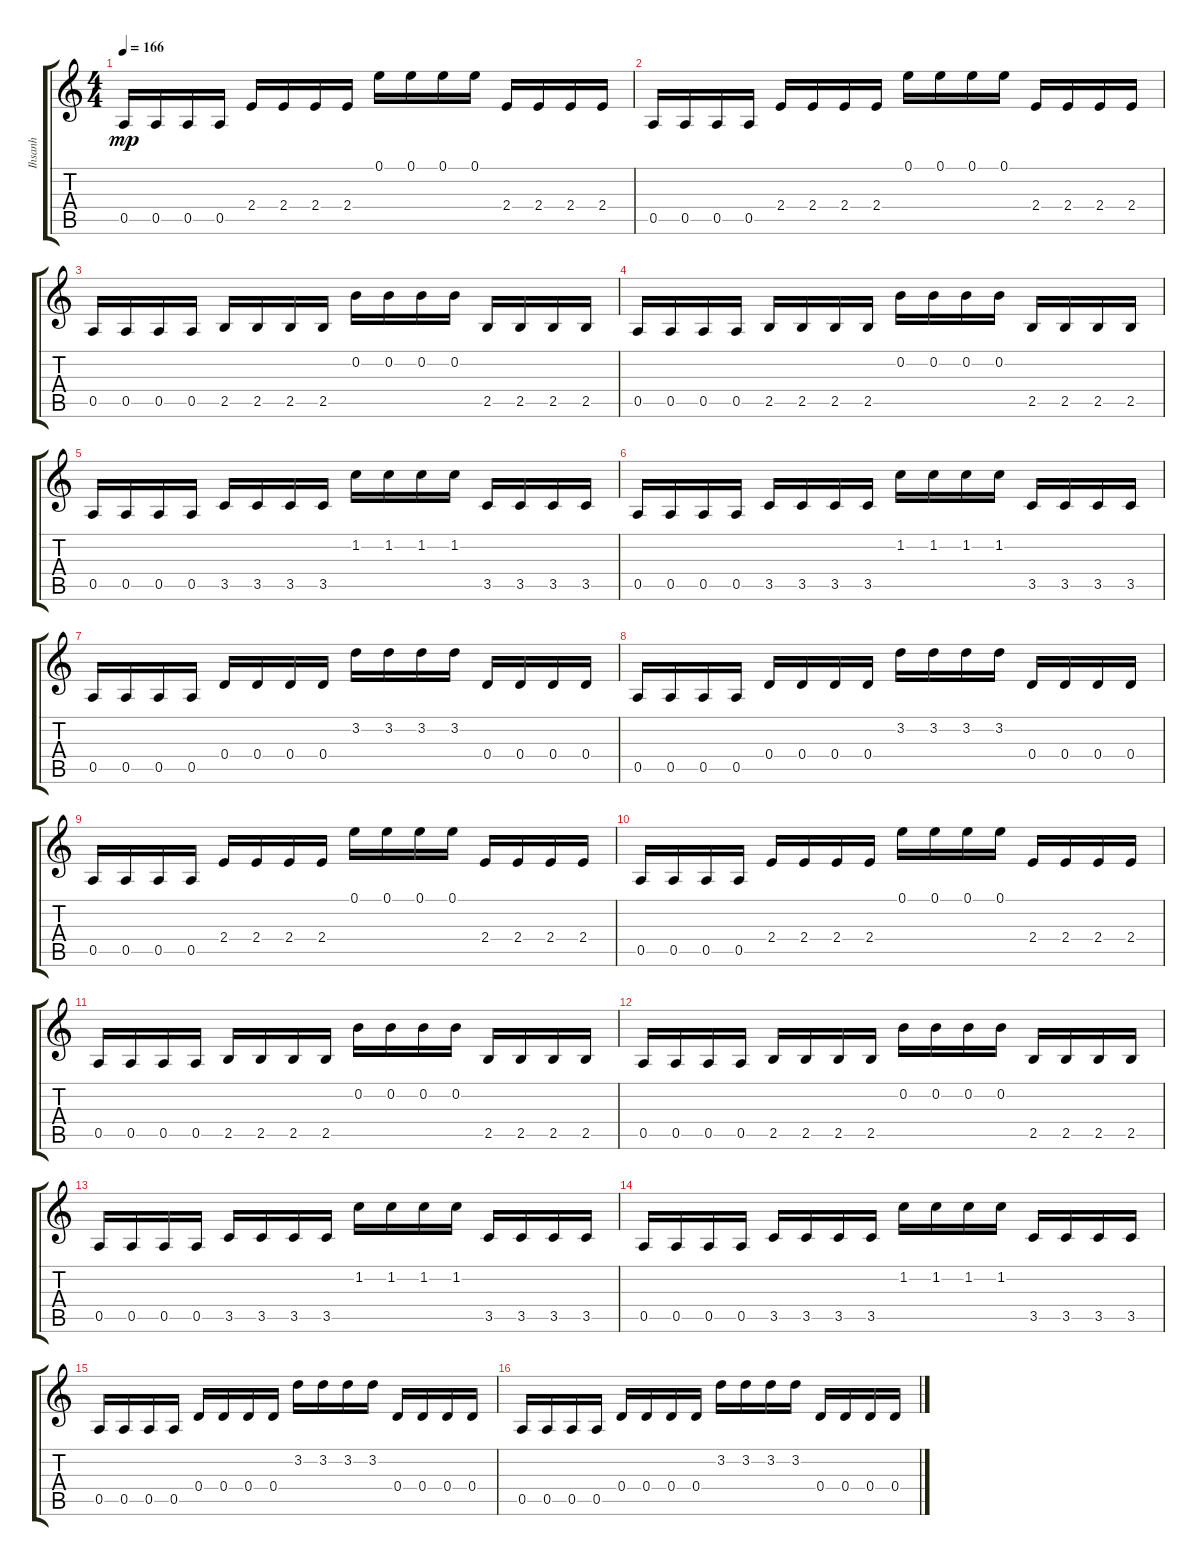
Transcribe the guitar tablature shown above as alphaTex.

\track ("Ihsanh" "Ihsanh") {instrument distortionguitar}
\staff {score tabs}
\tuning (E4 B3 G3 D3 A2 E2) {hide}
\ts (4 4)
\tempo 166
\clef g2
\ks c
0.5.16{dy mp instrument distortionguitar} 0.5.16 0.5.16 0.5.16 2.4.16 2.4.16 2.4.16 2.4.16 0.1.16 0.1.16 0.1.16 0.1.16 2.4.16 2.4.16 2.4.16 2.4.16 |
0.5.16 0.5.16 0.5.16 0.5.16 2.4.16 2.4.16 2.4.16 2.4.16 0.1.16 0.1.16 0.1.16 0.1.16 2.4.16 2.4.16 2.4.16 2.4.16 |
0.5.16 0.5.16 0.5.16 0.5.16 2.5.16 2.5.16 2.5.16 2.5.16 0.2.16 0.2.16 0.2.16 0.2.16 2.5.16 2.5.16 2.5.16 2.5.16 |
0.5.16 0.5.16 0.5.16 0.5.16 2.5.16 2.5.16 2.5.16 2.5.16 0.2.16 0.2.16 0.2.16 0.2.16 2.5.16 2.5.16 2.5.16 2.5.16 |
0.5.16 0.5.16 0.5.16 0.5.16 3.5.16 3.5.16 3.5.16 3.5.16 1.2.16 1.2.16 1.2.16 1.2.16 3.5.16 3.5.16 3.5.16 3.5.16 |
0.5.16 0.5.16 0.5.16 0.5.16 3.5.16 3.5.16 3.5.16 3.5.16 1.2.16 1.2.16 1.2.16 1.2.16 3.5.16 3.5.16 3.5.16 3.5.16 |
0.5.16 0.5.16 0.5.16 0.5.16 0.4.16 0.4.16 0.4.16 0.4.16 3.2.16 3.2.16 3.2.16 3.2.16 0.4.16 0.4.16 0.4.16 0.4.16 |
0.5.16 0.5.16 0.5.16 0.5.16 0.4.16 0.4.16 0.4.16 0.4.16 3.2.16 3.2.16 3.2.16 3.2.16 0.4.16 0.4.16 0.4.16 0.4.16 |
0.5.16 0.5.16 0.5.16 0.5.16 2.4.16 2.4.16 2.4.16 2.4.16 0.1.16 0.1.16 0.1.16 0.1.16 2.4.16 2.4.16 2.4.16 2.4.16 |
0.5.16 0.5.16 0.5.16 0.5.16 2.4.16 2.4.16 2.4.16 2.4.16 0.1.16 0.1.16 0.1.16 0.1.16 2.4.16 2.4.16 2.4.16 2.4.16 |
0.5.16 0.5.16 0.5.16 0.5.16 2.5.16 2.5.16 2.5.16 2.5.16 0.2.16 0.2.16 0.2.16 0.2.16 2.5.16 2.5.16 2.5.16 2.5.16 |
0.5.16 0.5.16 0.5.16 0.5.16 2.5.16 2.5.16 2.5.16 2.5.16 0.2.16 0.2.16 0.2.16 0.2.16 2.5.16 2.5.16 2.5.16 2.5.16 |
0.5.16 0.5.16 0.5.16 0.5.16 3.5.16 3.5.16 3.5.16 3.5.16 1.2.16 1.2.16 1.2.16 1.2.16 3.5.16 3.5.16 3.5.16 3.5.16 |
0.5.16 0.5.16 0.5.16 0.5.16 3.5.16 3.5.16 3.5.16 3.5.16 1.2.16 1.2.16 1.2.16 1.2.16 3.5.16 3.5.16 3.5.16 3.5.16 |
0.5.16 0.5.16 0.5.16 0.5.16 0.4.16 0.4.16 0.4.16 0.4.16 3.2.16 3.2.16 3.2.16 3.2.16 0.4.16 0.4.16 0.4.16 0.4.16 |
0.5.16 0.5.16 0.5.16 0.5.16 0.4.16 0.4.16 0.4.16 0.4.16 3.2.16 3.2.16 3.2.16 3.2.16 0.4.16 0.4.16 0.4.16 0.4.16
